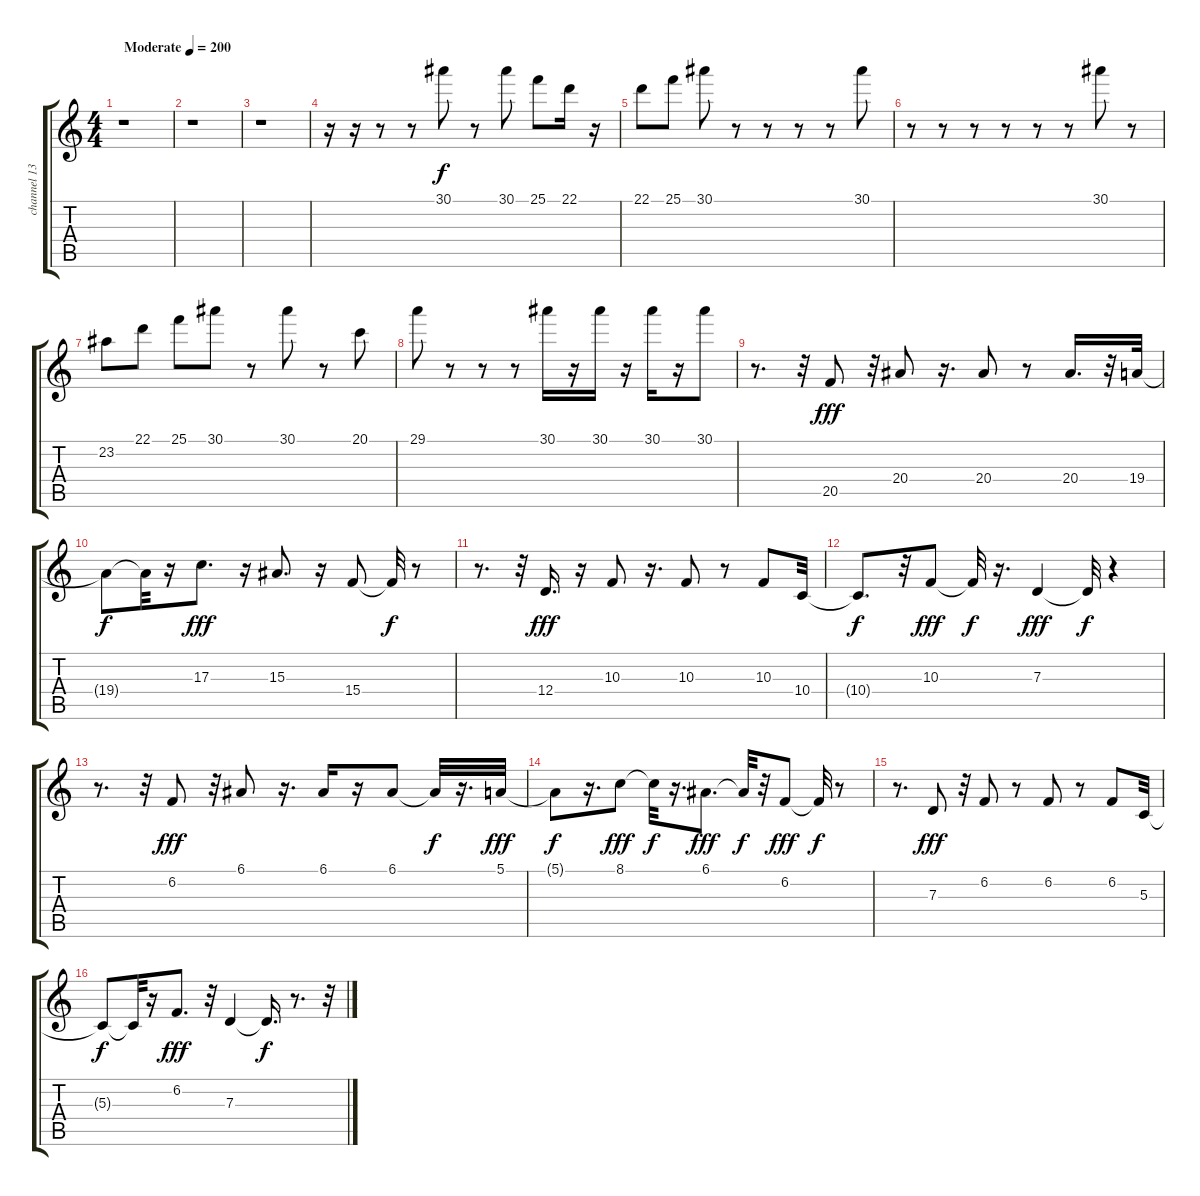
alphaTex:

\track ("channel 13          " "channel 13") {instrument piccolo}
\staff {score tabs}
\tuning (E4 B3 G3 D3 A2 E2) {hide}
\ts (4 4)
\tempo (200 "Moderate")
\clef g2
\ks c
r.1{dy f instrument piccolo} |
r.1 |
r.1 |
r.16 r.16 r.8 r.8 30.1.8 r.8 30.1.8 25.1.8 22.1.16 r.16 |
22.1.8 25.1.8 30.1.8 r.8 r.8 r.8 r.8 30.1.8 |
r.8 r.8 r.8 r.8 r.8 r.8 30.1.8 r.8 |
23.2.8 22.1.8 25.1.8 30.1.8 r.8 30.1.8 r.8 20.1.8 |
29.1.8 r.8 r.8 r.8 30.1.16 r.16 30.1.16 r.16 30.1.16 r.16 30.1.8 |
r.8{d} r.32 20.5.8{dy fff instrument steeldrums} r.32 20.4.8 r.16{d} 20.4.8 r.8 20.4.16{d} r.32 19.4.32 |
19.4{t}.8{dy f} 19.4{t}.32 r.16 17.3.8{d dy fff} r.16 15.3.8{d} r.16 15.4.8 15.4{t}.32{dy f} r.8 |
r.8{d} r.32 12.4.16{d dy fff} r.16 10.3.8 r.16{d} 10.3.8 r.8 10.3.8 10.4.32 |
10.4{t}.8{d dy f} r.32 10.3.8{dy fff} 10.3{t}.32{dy f} r.16{d} 7.3.4{dy fff} 7.3{t}.32{dy f} r.4 |
r.8{d} r.32 6.2.8{dy fff} r.32 6.1.8 r.16{d} 6.1.16 r.16 6.1.8 6.1{t}.32{dy f} r.16{d} 5.1.32{dy fff} |
5.1{t}.8{dy f} r.16{d} 8.1.8{dy fff} 8.1{t}.32{dy f} r.16{d} 6.1.8{d dy fff} 6.1{t}.32{dy f} r.32 6.2.8{dy fff} 6.2{t}.32{dy f} r.8 |
r.8{d} 7.3.8{dy fff} r.32 6.2.8 r.8 6.2.8 r.8 6.2.8 5.3.32 |
5.3{t}.8{dy f} 5.3{t}.32 r.16 6.2.8{d dy fff} r.32 7.3.4 7.3{t}.16{d dy f} r.8{d} r.32
